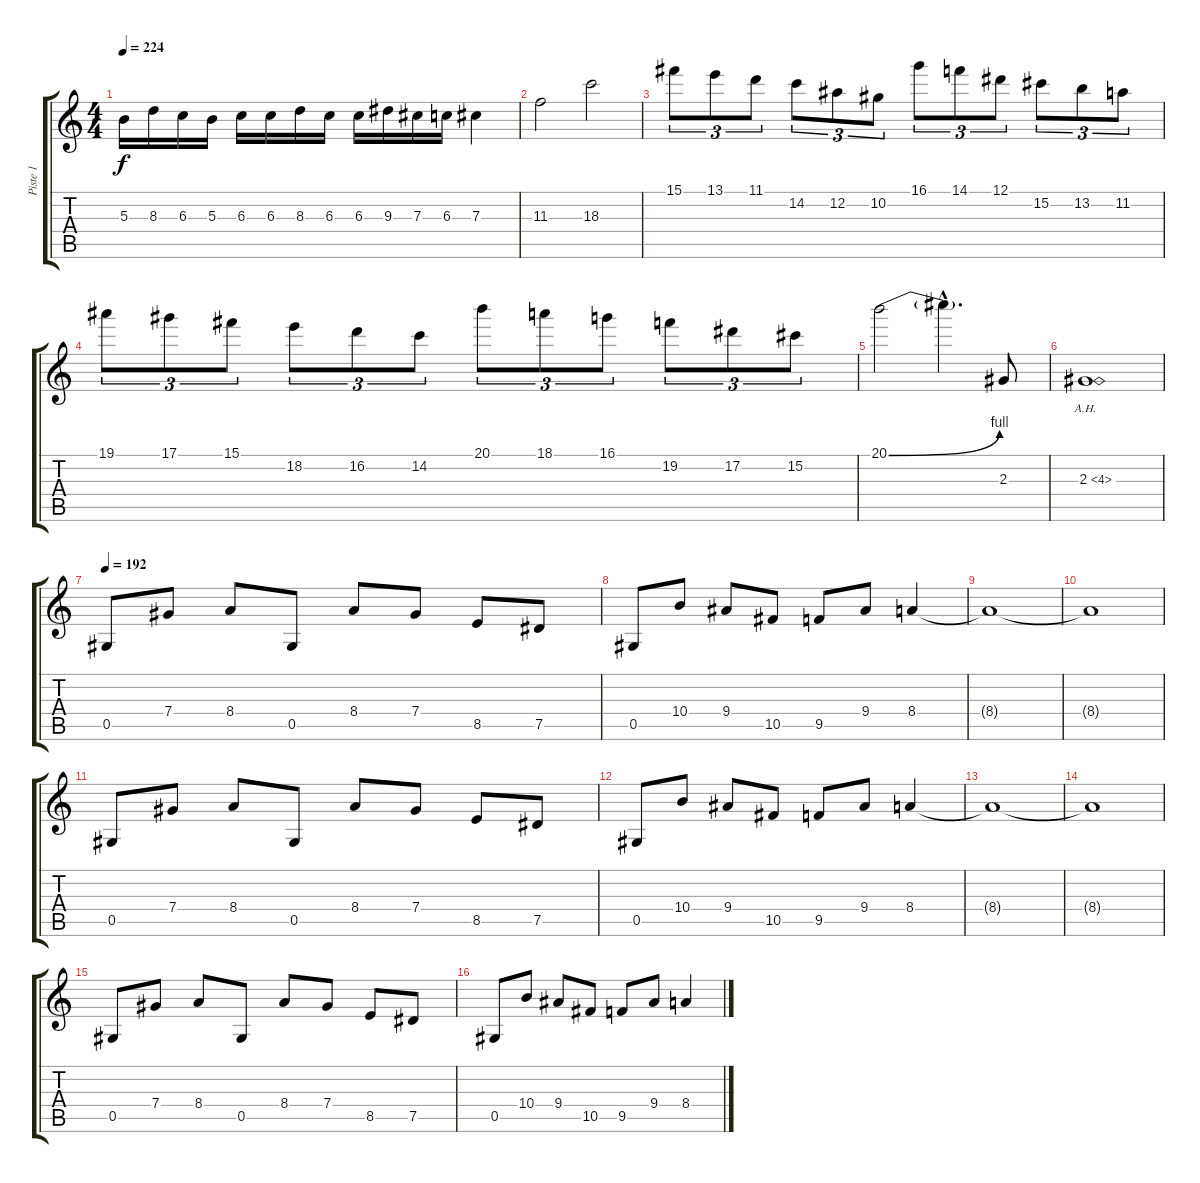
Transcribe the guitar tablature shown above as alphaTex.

\track ("Piste 1" "Piste 1") {instrument distortionguitar}
\staff {score tabs}
\tuning (Eb4 Bb3 Gb3 Db3 Ab2 Eb2) {hide}
\ts (4 4)
\tempo 224
\clef g2
\ks c
5.3.16{dy f} 8.3.16 6.3.16 5.3.16 6.3.16 6.3.16 8.3.16 6.3.16 6.3.16 9.3.16 7.3.16 6.3.16 7.3.4 |
11.3.2 18.3.2 |
15.1.8{tu (3 2)} 13.1.8{tu (3 2)} 11.1.8{tu (3 2)} 14.2.8{tu (3 2)} 12.2.8{tu (3 2)} 10.2.8{tu (3 2)} 16.1.8{tu (3 2)} 14.1.8{tu (3 2)} 12.1.8{tu (3 2)} 15.2.8{tu (3 2)} 13.2.8{tu (3 2)} 11.2.8{tu (3 2)} |
19.1.8{tu (3 2)} 17.1.8{tu (3 2)} 15.1.8{tu (3 2)} 18.2.8{tu (3 2)} 16.2.8{tu (3 2)} 14.2.8{tu (3 2)} 20.1.8{tu (3 2)} 18.1.8{tu (3 2)} 16.1.8{tu (3 2)} 19.2.8{tu (3 2)} 17.2.8{tu (3 2)} 15.2.8{tu (3 2)} |
20.1{be (bend 0 0 60 4)}.2 20.1{hac t}.4{d} 2.3.8 |
2.3{ah 2}.1 |
\tempo 192
0.5.8 7.4.8 8.4.8 0.5.8 8.4.8 7.4.8 8.5.8 7.5.8 |
0.5.8 10.4.8 9.4.8 10.5.8 9.5.8 9.4.8 8.4.4 |
8.4{t}.1 |
8.4{t}.1 |
0.5.8 7.4.8 8.4.8 0.5.8 8.4.8 7.4.8 8.5.8 7.5.8 |
0.5.8 10.4.8 9.4.8 10.5.8 9.5.8 9.4.8 8.4.4 |
8.4{t}.1 |
8.4{t}.1 |
0.5.8 7.4.8 8.4.8 0.5.8 8.4.8 7.4.8 8.5.8 7.5.8 |
0.5.8 10.4.8 9.4.8 10.5.8 9.5.8 9.4.8 8.4.4
